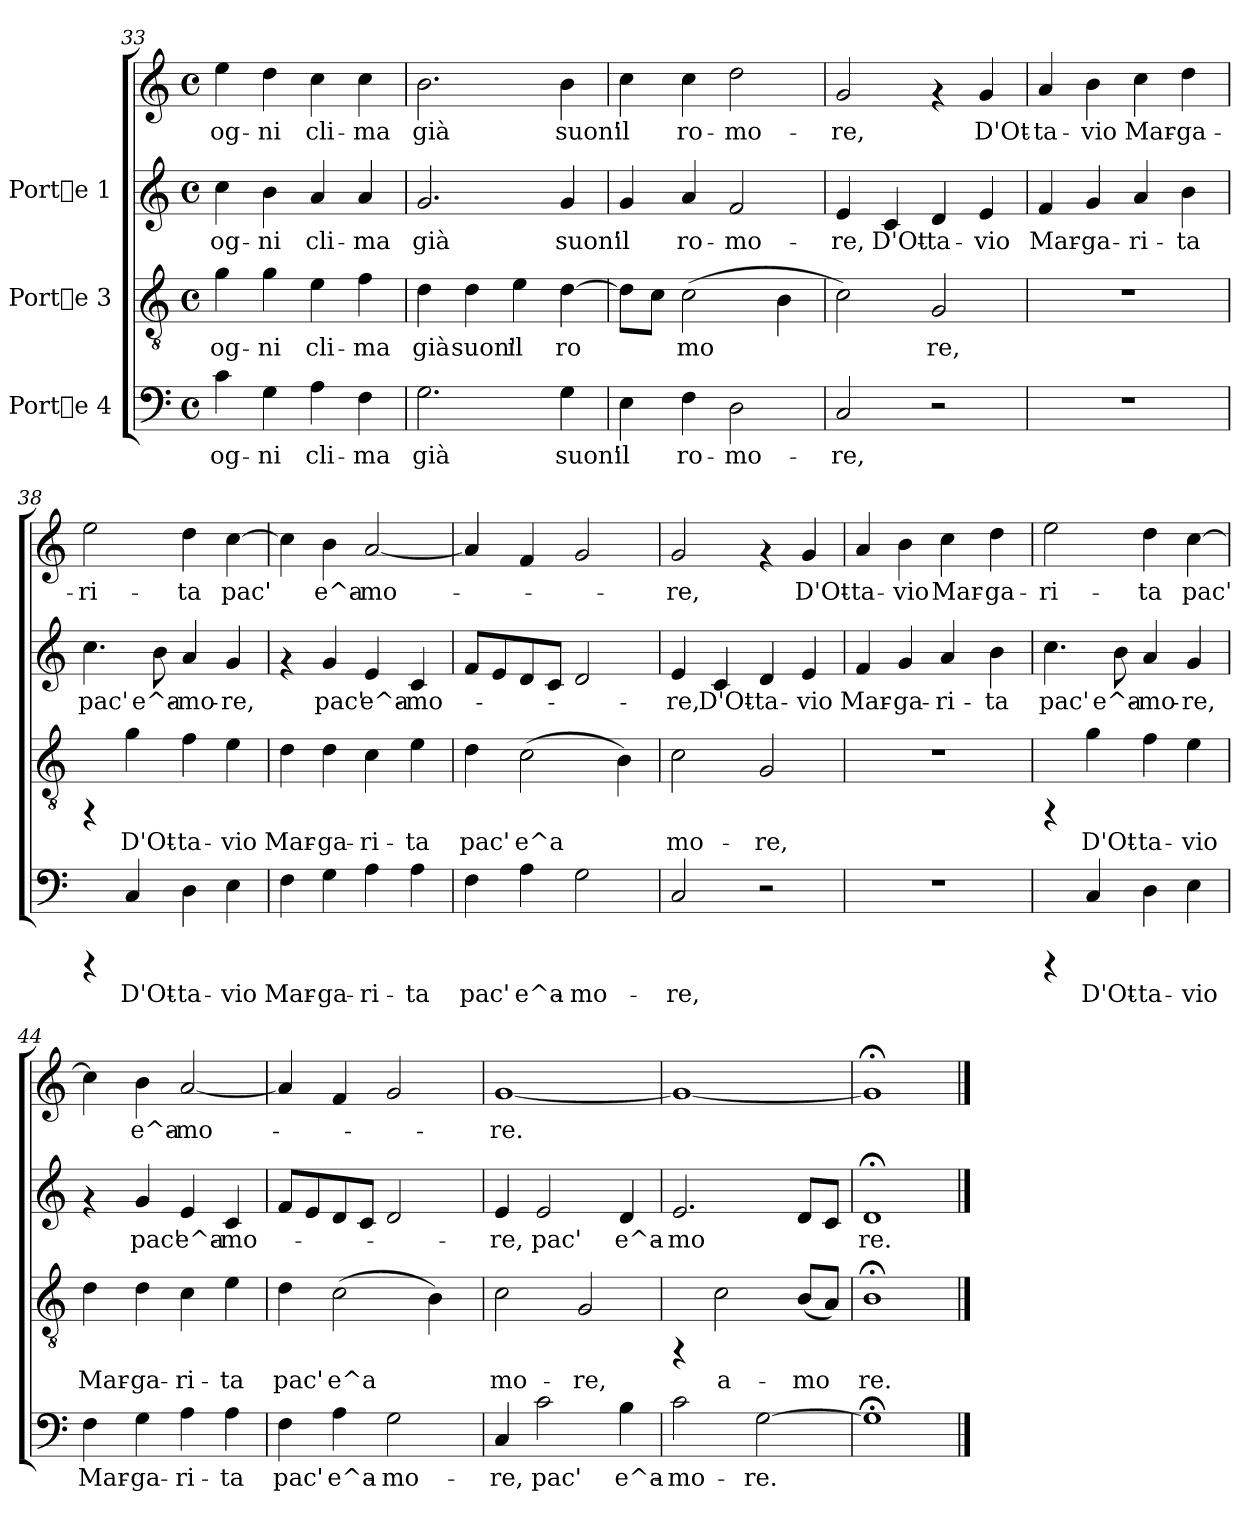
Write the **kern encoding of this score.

**kern	**text	**kern	**text	**kern	**text	**kern	**text
*part3	*part3	*part2	*part2	*part1	*part1	*part1	*part1
*staff4	*staff4	*staff3	*staff3	*staff2	*staff2	*staff1	*staff1
*I"Porte 4	*	*I"Porte 3	*	*I"Porte 1	*	*	*
*clefF4	*	*clefGv2	*	*clefG2	*	*clefG2	*
*M4/4	*	*M4/4	*	*M4/4	*	*M4/4	*
*met(c)	*	*met(c)	*	*met(c)	*	*met(c)	*
=33	=33	=33	=33	=33	=33	=33	=33
!	!LO:LY:b:cj	!	!LO:LY:b:cj	!	!LO:LY:b:cj	!	!LO:LY:b:cj
4c\	og-	4g\	og-	4cc\	og-	4ee\	og-
!	!LO:LY:b:cj	!	!LO:LY:b:cj	!	!LO:LY:b:cj	!	!LO:LY:b:cj
4G\	-ni	4g\	-ni	4b\	-ni	4dd\	-ni
!	!LO:LY:b:cj	!	!LO:LY:b:cj	!	!LO:LY:b:cj	!	!LO:LY:b:cj
4A\	cli-	4e\	cli-	4a/	cli-	4cc\	cli-
!	!LO:LY:b:cj	!	!LO:LY:b:cj	!	!LO:LY:b:cj	!	!LO:LY:b:cj
4F\	-ma	4f\	-ma	4a/	-ma	4cc\	-ma
!!LO:LB:g=z
=34	=34	=34	=34	=34	=34	=34	=34
!	!LO:LY:b:cj	!	!LO:LY:b:cj	!	!LO:LY:b:cj	!	!LO:LY:b:cj
2.G\	già	4d\	già	2.g/	già	2.b\	già
!	!	!	!LO:LY:b:cj	!	!	!	!
.	.	4d\	suon'	.	.	.	.
!	!	!	!LO:LY:b:cj	!	!	!	!
.	.	4e\	il	.	.	.	.
!	!LO:LY:b:cj	!	!LO:LY:b:cj	!	!LO:LY:b:cj	!	!LO:LY:b:cj
4G\	suon'	[>4d\	ro-	4g/	suon'	4b\	suon'
=35	=35	=35	=35	=35	=35	=35	=35
!	!LO:LY:b:cj	!	!LO:LY:b:cj	!	!LO:LY:b:cj	!	!LO:LY:b:cj
4E\	il	8d\L]	-	4g/	-il	4cc\	il
!	!	!	!LO:LY:b:cj	!	!	!	!
.	.	8c\J	.	.	.	.	.
!	!LO:LY:b:cj	!	!LO:LY:b:cj	!	!LO:LY:b:cj	!	!LO:LY:b:cj
4F\	ro-	(>2c\	mo-	4a/	ro-	4cc\	ro-
!	!LO:LY:b:cj	!	!	!	!LO:LY:b:cj	!	!LO:LY:b:cj
2D\	-mo-	.	.	2f/	-mo-	2dd\	-mo-
!	!	!	!LO:LY:b:cj	!	!	!	!
.	.	4B\	--	.	.	.	.
=36	=36	=36	=36	=36	=36	=36	=36
!	!LO:LY:b:cj	!	!LO:LY:b:cj	!	!LO:LY:b:cj	!	!LO:LY:b:cj
2C/	-re,	2c\)	-	4e/	-re,	2g/	-re,
!	!	!	!	!	!LO:LY:b:cj	!	!
.	.	.	.	4c/	D'Ot-	.	.
!	!	!	!LO:LY:b:cj	!	!LO:LY:b:cj	!	!
2r	.	2G/	re,	4d/	-ta-	4rf	.
!	!	!	!	!	!LO:LY:b:cj	!	!LO:LY:b:cj
.	.	.	.	4e/	-vio	4g/	D'Ot-
=37	=37	=37	=37	=37	=37	=37	=37
!	!	!	!	!	!LO:LY:b:cj	!	!LO:LY:b:cj
1r	.	1r	.	4f/	-Mar-	4a/	ta-
!	!	!	!	!	!LO:LY:b:cj	!	!LO:LY:b:cj
.	.	.	.	4g/	-ga-	4b\	-vio
!	!	!	!	!	!LO:LY:b:cj	!	!LO:LY:b:cj
.	.	.	.	4a/	-ri-	4cc\	Mar-
!	!	!	!	!	!LO:LY:b:cj	!	!LO:LY:b:cj
.	.	.	.	4b\	-ta	4dd\	-ga-
=38	=38	=38	=38	=38	=38	=38	=38
!	!	!	!	!	!LO:LY:b:cj	!	!LO:LY:b:cj
4rCCC	.	4rFF	.	4.cc\	pac'	2ee\	ri-
!	!LO:LY:b:cj	!	!LO:LY:b:cj	!	!	!	!
4C/	D'Ot-	4g\	D'Ot-	.	.	.	.
!	!	!	!	!	!LO:LY:b:cj	!	!
.	.	.	.	8b\	e^a-	.	.
!	!LO:LY:b:cj	!	!LO:LY:b:cj	!	!LO:LY:b:cj	!	!LO:LY:b:cj
4D\	-ta-	4f\	-ta-	4a/	-mo-	4dd\	-ta
!	!LO:LY:b:cj	!	!LO:LY:b:cj	!	!LO:LY:b:cj	!	!LO:LY:b:cj
4E\	-vio	4e\	-vio	4g/	-re,	[>4cc\	pac'
!!LO:PB:g=z
=39	=39	=39	=39	=39	=39	=39	=39
!	!LO:LY:b:cj	!	!LO:LY:b:cj	!	!	!	!LO:LY:b:cj
4F\	Mar-	4d\	Mar-	4rf	.	4cc\]	.
!	!LO:LY:b:cj	!	!LO:LY:b:cj	!	!LO:LY:b:cj	!	!LO:LY:b:cj
4G\	-ga-	4d\	-ga-	4g/	-pac'	4b\	e^a-
!	!LO:LY:b:cj	!	!LO:LY:b:cj	!	!LO:LY:b:cj	!	!LO:LY:b:cj
4A\	-ri-	4c\	-ri-	4e/	e^a-	[<2a/	-mo-
!	!LO:LY:b:cj	!	!LO:LY:b:cj	!	!LO:LY:b:cj	!	!
4A\	-ta	4e\	-ta	4c/	-mo-	.	.
=40	=40	=40	=40	=40	=40	=40	=40
!	!LO:LY:b:cj	!	!LO:LY:b:cj	!	!	!	!
4F\	pac'	4d\	pac'	8f/L	.	4a/]	.
.	.	.	.	8e/	.	.	.
!	!LO:LY:b:cj	!	!LO:LY:b:cj	!	!	!	!
4A\	e^a-	(>2c\	e^a-	8d/	.	4f/	.
.	.	.	.	8c/J	.	.	.
!	!LO:LY:b:cj	!	!	!	!	!	!
2G\	-mo-	.	.	2d/	.	2g/	.
!	!	!	!LO:LY:b:cj	!	!	!	!
.	.	4B\)	--	.	.	.	.
=41	=41	=41	=41	=41	=41	=41	=41
!	!LO:LY:b:cj	!	!LO:LY:b:cj	!	!LO:LY:b:cj	!	!LO:LY:b:cj
2C/	-re,	2c\	-mo-	4e/	-re,	2g/	-re,
!	!	!	!	!	!LO:LY:b:cj	!	!
.	.	.	.	4c/	D'Ot-	.	.
!	!	!	!LO:LY:b:cj	!	!LO:LY:b:cj	!	!
2r	.	2G/	-re,	4d/	-ta-	4rf	.
!	!	!	!	!	!LO:LY:b:cj	!	!LO:LY:b:cj
.	.	.	.	4e/	-vio	4g/	D'Ot-
=42	=42	=42	=42	=42	=42	=42	=42
!	!	!	!	!	!LO:LY:b:cj	!	!LO:LY:b:cj
1r	.	1r	.	4f/	-Mar-	4a/	ta-
!	!	!	!	!	!LO:LY:b:cj	!	!LO:LY:b:cj
.	.	.	.	4g/	-ga-	4b\	-vio
!	!	!	!	!	!LO:LY:b:cj	!	!LO:LY:b:cj
.	.	.	.	4a/	-ri-	4cc\	Mar-
!	!	!	!	!	!LO:LY:b:cj	!	!LO:LY:b:cj
.	.	.	.	4b\	-ta	4dd\	-ga-
=43	=43	=43	=43	=43	=43	=43	=43
!	!	!	!	!	!LO:LY:b:cj	!	!LO:LY:b:cj
4rCCC	.	4rFF	.	4.cc\	pac'	2ee\	ri-
!	!LO:LY:b:cj	!	!LO:LY:b:cj	!	!	!	!
4C/	D'Ot-	4g\	D'Ot-	.	.	.	.
!	!	!	!	!	!LO:LY:b:cj	!	!
.	.	.	.	8b\	e^a-	.	.
!	!LO:LY:b:cj	!	!LO:LY:b:cj	!	!LO:LY:b:cj	!	!LO:LY:b:cj
4D\	-ta-	4f\	-ta-	4a/	-mo-	4dd\	-ta
!	!LO:LY:b:cj	!	!LO:LY:b:cj	!	!LO:LY:b:cj	!	!LO:LY:b:cj
4E\	-vio	4e\	-vio	4g/	-re,	[>4cc\	pac'
!!LO:LB:g=z
=44	=44	=44	=44	=44	=44	=44	=44
!	!LO:LY:b:cj	!	!LO:LY:b:cj	!	!	!	!LO:LY:b:cj
4F\	Mar-	4d\	Mar-	4rf	.	4cc\]	.
!	!LO:LY:b:cj	!	!LO:LY:b:cj	!	!LO:LY:b:cj	!	!LO:LY:b:cj
4G\	-ga-	4d\	-ga-	4g/	-pac'	4b\	e^a-
!	!LO:LY:b:cj	!	!LO:LY:b:cj	!	!LO:LY:b:cj	!	!LO:LY:b:cj
4A\	-ri-	4c\	-ri-	4e/	e^a-	[<2a/	-mo-
!	!LO:LY:b:cj	!	!LO:LY:b:cj	!	!LO:LY:b:cj	!	!
4A\	-ta	4e\	-ta	4c/	-mo-	.	.
=45	=45	=45	=45	=45	=45	=45	=45
!	!LO:LY:b:cj	!	!LO:LY:b:cj	!	!	!	!
4F\	pac'	4d\	pac'	8f/L	.	4a/]	.
.	.	.	.	8e/	.	.	.
!	!LO:LY:b:cj	!	!LO:LY:b:cj	!	!	!	!
4A\	e^a-	(>2c\	e^a-	8d/	.	4f/	.
.	.	.	.	8c/J	.	.	.
!	!LO:LY:b:cj	!	!	!	!	!	!
2G\	-mo-	.	.	2d/	.	2g/	.
!	!	!	!LO:LY:b:cj	!	!	!	!
.	.	4B\)	--	.	.	.	.
=46	=46	=46	=46	=46	=46	=46	=46
!	!LO:LY:b:cj	!	!LO:LY:b:cj	!	!LO:LY:b:cj	!	!LO:LY:b:cj
4C/	-re,	2c\	-mo-	4e/	re,	[<1g	-re.
!	!LO:LY:b:cj	!	!	!	!LO:LY:b:cj	!	!
2c\	pac'	.	.	2e/	pac'	.	.
!	!	!	!LO:LY:b:cj	!	!	!	!
.	.	2G/	-re,	.	.	.	.
!	!LO:LY:b:cj	!	!	!	!LO:LY:b:cj	!	!
4B\	e^a-	.	.	4d/	e^a-	.	.
=47	=47	=47	=47	=47	=47	=47	=47
!	!LO:LY:b:cj	!	!	!	!LO:LY:b:cj	!	!
2c\	-mo-	4rFF	.	2.e/	-mo-	1g_<	.
!	!	!	!LO:LY:b:cj	!	!	!	!
.	.	2c\	a-	.	.	.	.
!	!LO:LY:b:cj	!	!	!	!	!	!
[>2G\	-re.	.	.	.	.	.	.
!	!	!	!LO:LY:b:cj	!	!LO:LY:b:cj	!	!
.	.	(<8B/L	-mo-	8d/L	--	.	.
!	!	!	!LO:LY:b:cj	!	!LO:LY:b:cj	!	!
.	.	8A/J)	--	8c/J	--	.	.
=48	=48	=48	=48	=48	=48	=48	=48
!	!	!	!LO:LY:b:cj	!	!LO:LY:b:cj	!	!
1G;<]	.	1B;<	-re.	1d;<	-re.	1g;<]	.
==	==	==	==	==	==	==	==
*-	*-	*-	*-	*-	*-	*-	*-
